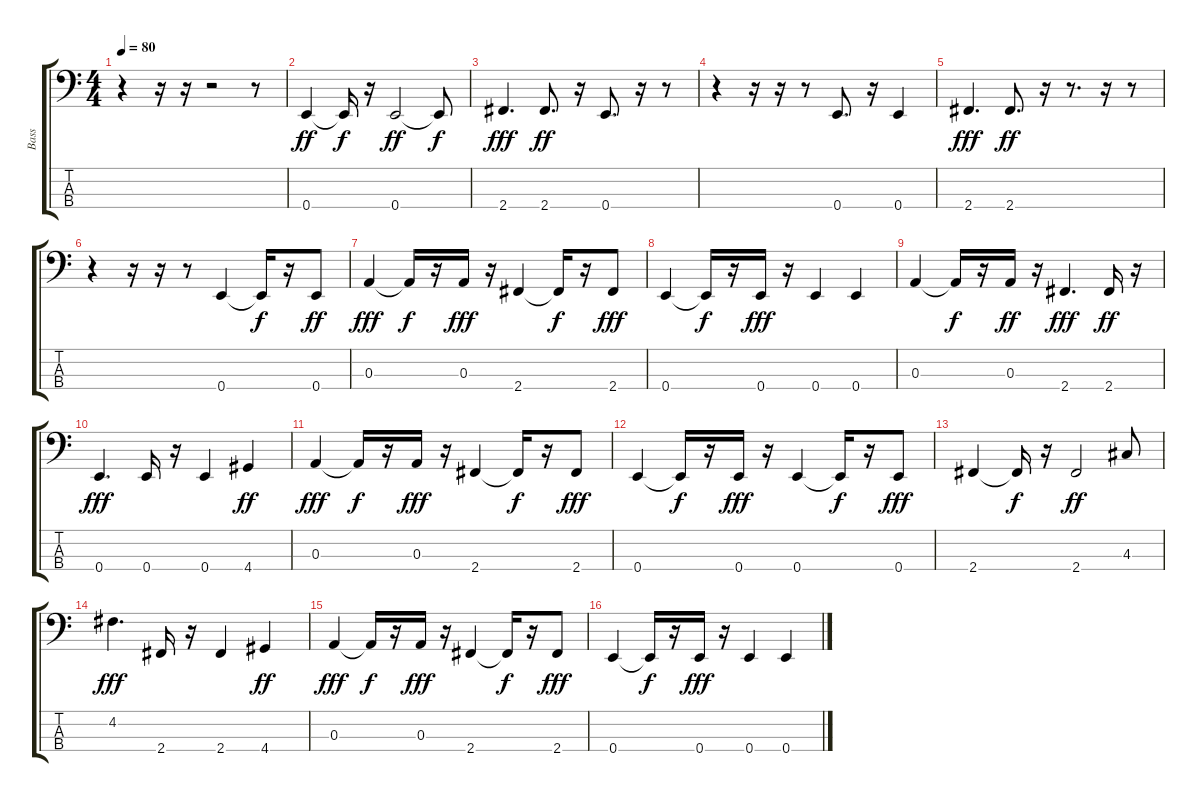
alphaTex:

\track ("Bass    " "Bass    ") {instrument fretlessbass}
\staff {score tabs}
\tuning (G2 D2 A1 E1) {hide}
\ts (4 4)
\tempo 80
\clef f4
\ks c
r.4{dy ff} r.16 r.16 r.2 r.8 |
0.4.4 0.4{t}.16{dy f} r.16 0.4.2{dy ff} 0.4{t}.8{dy f} |
2.4.4{d dy fff} 2.4.8{d dy ff} r.16 0.4.8{d} r.16 r.8 |
r.4 r.16 r.16 r.8 0.4.8{d} r.16 0.4.4 |
2.4.4{d dy fff} 2.4.8{d dy ff} r.16 r.8{d} r.16 r.8 |
r.4 r.16 r.16 r.8 0.4.4 0.4{t}.16{dy f} r.16 0.4.8{dy ff} |
0.3.4{dy fff} 0.3{t}.16{dy f} r.16 0.3.16{dy fff} r.16 2.4.4 2.4{t}.16{dy f} r.16 2.4.8{dy fff} |
0.4.4 0.4{t}.16{dy f} r.16 0.4.16{dy fff} r.16 0.4.4 0.4.4 |
0.3.4 0.3{t}.16{dy f} r.16 0.3.16{dy ff} r.16 2.4.4{d dy fff} 2.4.16{dy ff} r.16 |
0.4.4{d dy fff} 0.4.16 r.16 0.4.4 4.4.4{dy ff} |
0.3.4{dy fff} 0.3{t}.16{dy f} r.16 0.3.16{dy fff} r.16 2.4.4 2.4{t}.16{dy f} r.16 2.4.8{dy fff} |
0.4.4 0.4{t}.16{dy f} r.16 0.4.16{dy fff} r.16 0.4.4 0.4{t}.16{dy f} r.16 0.4.8{dy fff} |
2.4.4 2.4{t}.16{dy f} r.16 2.4.2{dy ff} 4.3.8 |
4.2.4{d dy fff} 2.4.16 r.16 2.4.4 4.4.4{dy ff} |
0.3.4{dy fff} 0.3{t}.16{dy f} r.16 0.3.16{dy fff} r.16 2.4.4 2.4{t}.16{dy f} r.16 2.4.8{dy fff} |
0.4.4 0.4{t}.16{dy f} r.16 0.4.16{dy fff} r.16 0.4.4 0.4.4
